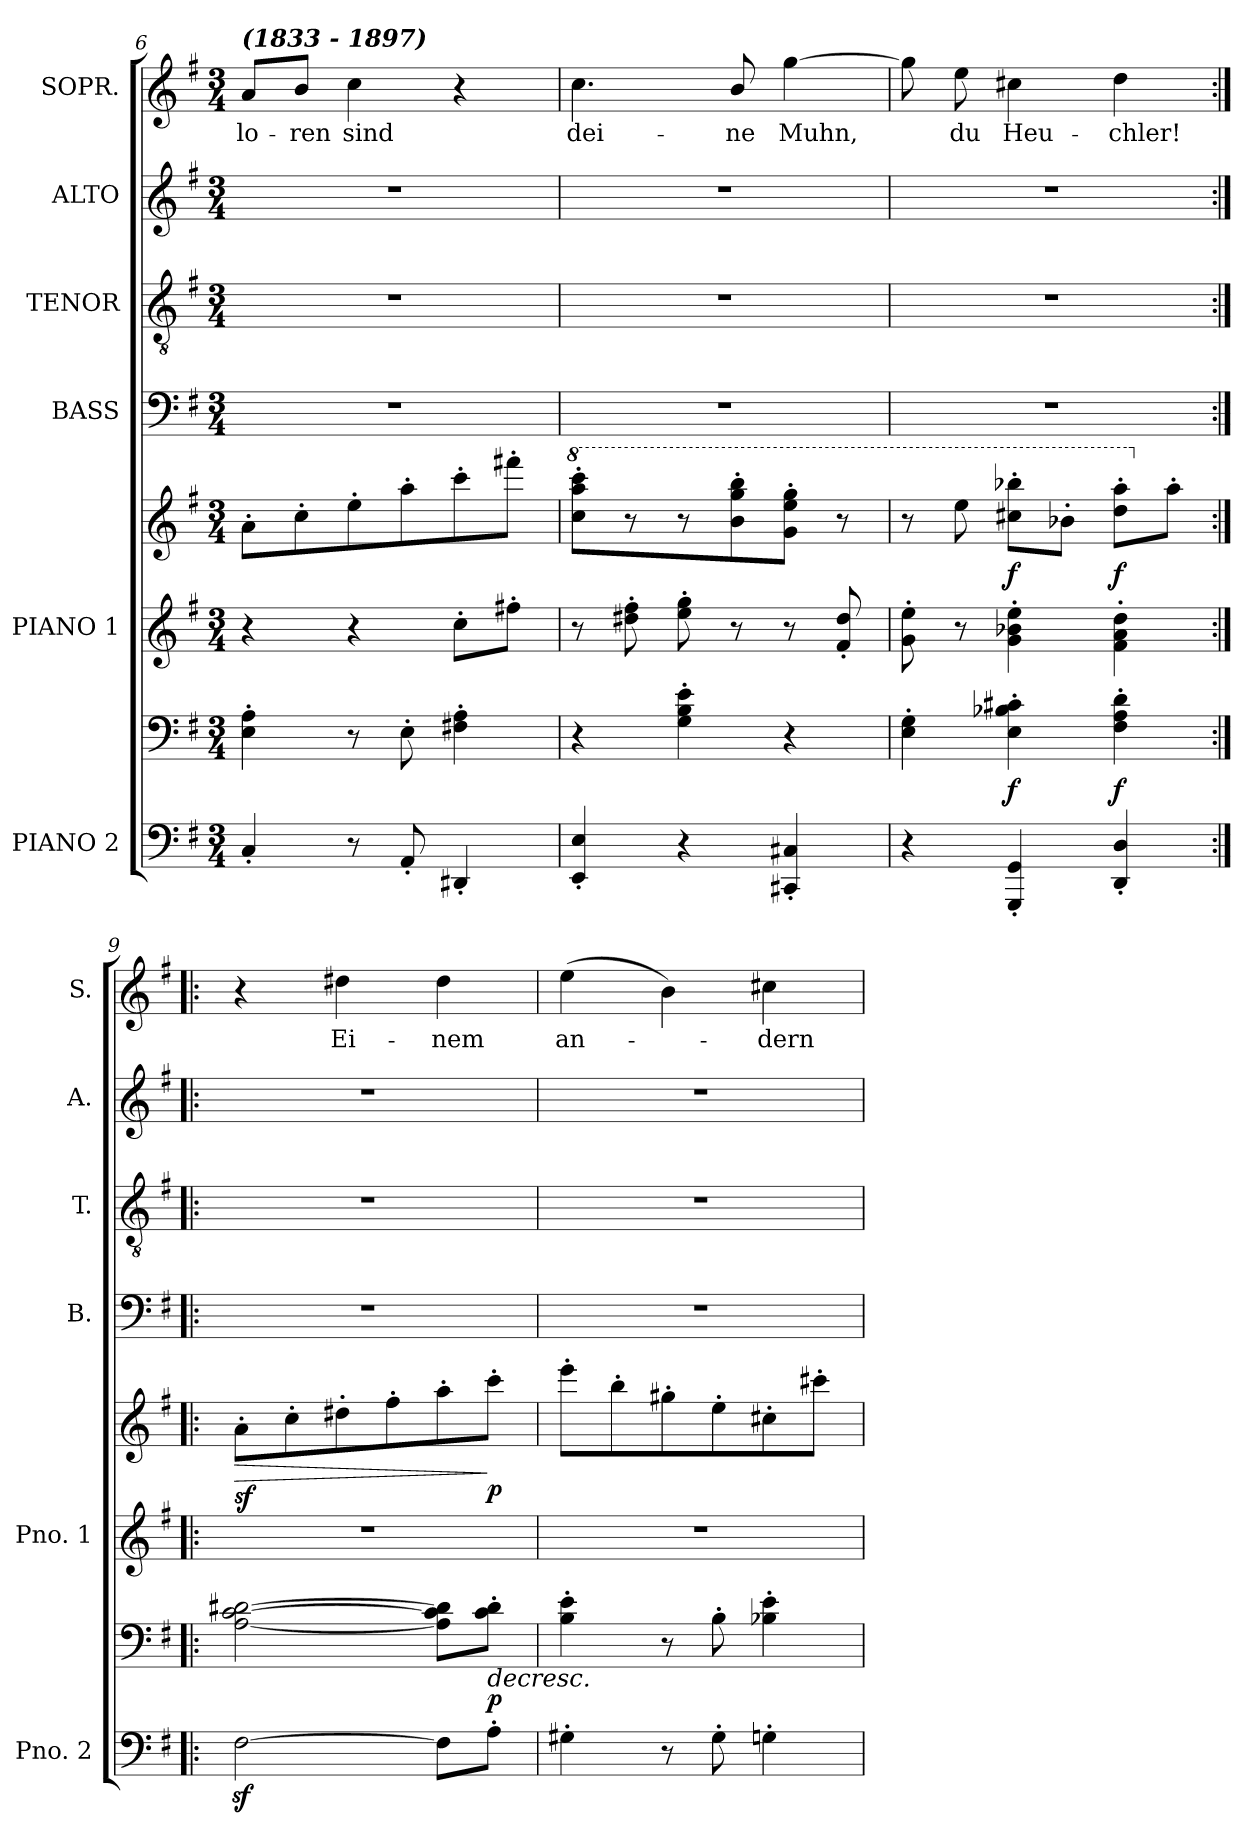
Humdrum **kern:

**kern	**kern	**dynam	**kern	**kern	**dynam	**kern	**kern	**kern	**kern	**text
*part6	*part6	*part6	*part5	*part5	*part5	*part4	*part3	*part2	*part1	*part1
*staff8	*staff7	*staff7/8	*staff6	*staff5	*staff5/6	*staff4	*staff3	*staff2	*staff1	*staff1
*I"PIANO 2	*	*	*I"PIANO 1	*	*	*I"BASS	*I"TENOR	*I"ALTO	*I"SOPR.	*
*I'Pno. 2	*	*	*I'Pno. 1	*	*	*I'B.	*I'T.	*I'A.	*I'S.	*
*clefF4	*clefF4	*	*clefG2	*clefG2	*	*clefF4	*clefGv2	*clefG2	*clefG2	*
*	*	*	*	*	*	*	*ITrd7c12	*	*	*
*k[f#]	*k[f#]	*	*k[f#]	*k[f#]	*	*k[f#]	*k[f#]	*k[f#]	*k[f#]	*
*G:	*G:	*	*G:	*G:	*	*G:	*G:	*G:	*G:	*
*M3/4	*M3/4	*	*M3/4	*M3/4	*	*M3/4	*M3/4	*M3/4	*M3/4	*
=6	=6	=6	=6	=6	=6	=6	=6	=6	=6	=6
!	!	!	!	!	!	!LO:N:vis=1	!LO:N:vis=1	!LO:N:vis=1	!	!
!	!	!	!	!	!	!	!	!	!LO:TX:a:Bi:t=(1833 - 1897)	!
!	!	!	!	!	!	!	!	!	!	!LO:LY:b:color=#000000
4C'i/	4Ei\' 4Ai'	.	4r	8a'i\L	.	2.r	2.r	2.r	8ai/L	-lo-
!	!	!	!	!	!	!	!	!	!	!LO:LY:b:color=#000000
.	.	.	.	8cc'i\	.	.	.	.	8bi/J	-ren
!	!	!	!	!	!	!	!	!	!	!LO:LY:b:color=#000000
8r	8r	.	4r	8ee'i\	.	.	.	.	4cci\	sind
8AA'i/	8E'i\	.	.	8aa'i\	.	.	.	.	.	.
4DD#X'i/	4F#Xi\' 4Ai'	.	8cc'i\L	8ccc'i\	.	.	.	.	4r	.
.	.	.	8ff#X'i\J	8fff#X'i\J	.	.	.	.	.	.
!!LO:LB:g=z
=7	=7	=7	=7	=7	=7	=7	=7	=7	=7	=7
*	*	*	*	*8va	*	*	*	*	*	*
!	!	!	!	!	!	!LO:N:vis=1	!LO:N:vis=1	!LO:N:vis=1	!	!
!	!	!	!	!	!	!	!	!	!	!LO:LY:b:color=#000000
4EEi/' 4Ei'	4r	.	8r	8ccci\' 8aaai' 8cccci'L	.	2.r	2.r	2.r	4.cci\	dei-
.	.	.	8dd#Xi\' 8ff#i'	8r	.	.	.	.	.	.
4r	4Gi\' 4Bi' 4ei'	.	8eei\' 8ggi'	8r	.	.	.	.	.	.
!	!	!	!	!	!	!	!	!	!	!LO:LY:b:color=#000000
.	.	.	8r	8bbi\' 8gggi' 8bbbi'	.	.	.	.	8bi/	-ne
!	!	!	!	!	!	!	!	!	!	!LO:LY:b:color=#000000
4CC#Xi/' 4C#Xi'	4r	.	8r	8ggi\' 8eeei' 8gggi'J	.	.	.	.	[4ggi\	Muhn,
.	.	.	8f#i/' 8dd#i'	8r	.	.	.	.	.	.
=8	=8	=8	=8	=8	=8	=8	=8	=8	=8	=8
!	!	!	!	!	!	!LO:N:vis=1	!LO:N:vis=1	!LO:N:vis=1	!	!
4r	4Ei\' 4Gi'	.	8gi\' 8eei'	8r	.	2.r	2.r	2.r	8ggi\]	.
!	!	!	!	!	!	!	!	!	!	!LO:LY:b:color=#000000
.	.	.	8r	8eeei\	.	.	.	.	8eei\	du
!	!	!	!	!	!	!	!	!	!	!LO:LY:b:color=#000000
4GGGi/' 4GGi'	4Ei\' 4B-Xi' 4c#Xi'	f	4gi\' 4b-Xi' 4eei'	8ccc#Xi\' 8bbb-Xi'L	f	.	.	.	4cc#Xi\	Heu-
.	.	.	.	8bb-X'i\J	.	.	.	.	.	.
!	!	!	!	!	!	!	!	!	!	!LO:LY:b:color=#000000
4DDi/' 4Di'	4F#i\' 4Ai' 4di'	f	4f#i\' 4ai' 4ddi'	8dddi\' 8aaai'L	f	.	.	.	4ddi\	-chler!
*	*	*	*	*X8va	*	*	*	*	*	*
.	.	.	.	8aa'i\J	.	.	.	.	.	.
=9:|!|:	=9:|!|:	=9:|!|:	=9:|!|:	=9:|!|:	=9:|!|:	=9:|!|:	=9:|!|:	=9:|!|:	=9:|!|:	=9:|!|:
!	!	!	!LO:N:vis=1	!	!LO:HP:b	!LO:N:vis=1	!LO:N:vis=1	!LO:N:vis=1	!	!
[2F#zi\	[2Ai\ [2ci [2d#Xi	.	2.r	8a'i\L	> sf	2.r	2.r	2.r	4r	.
.	.	.	.	8cc'i\	.	.	.	.	.	.
!	!	!	!	!	!	!	!	!	!	!LO:LY:b:color=#000000
.	.	.	.	8dd#X'i\	.	.	.	.	4dd#Xi\	Ei-
.	.	.	.	8ff#'i\	.	.	.	.	.	.
!	!	!	!	!	!	!	!	!	!	!LO:LY:b:color=#000000
8F#i\L]	8Ai]\ 8ci]\ 8d#i]\L	]	.	8aa'i\	.	.	.	.	4dd#i\	-nem
!	!	!LO:HP:b	!	!	!	!	!	!	!	!
8A'i\J	8ci'\ 8d#i'\J	> p	.	8ccc'i\J	] p	.	.	.	.	.
=10	=10	=10	=10	=10	=10	=10	=10	=10	=10	=10
!	!	!	!LO:N:vis=1	!	!	!LO:N:vis=1	!LO:N:vis=1	!LO:N:vis=1	!	!
!	!	!	!	!	!	!	!	!	!	!LO:LY:b:color=#000000
4G#X'i\	4Bi\' 4ei'	.	2.r	8eee'i\L	.	2.r	2.r	2.r	(4eei\	an-
.	.	.	.	8bb'i\	.	.	.	.	.	.
8r	8r	.	.	8gg#X'i\	.	.	.	.	4bi\)	.
8G#'i\	8B'i\	.	.	8ee'i\	.	.	.	.	.	.
!	!	!	!	!	!	!	!	!	!	!LO:LY:b:color=#000000
4Gn'i\	4B-Xi\' 4ei'	.	.	8cc#X'i\	.	.	.	.	4cc#Xi\	-dern
.	.	.	.	8ccc#X'i\J	.	.	.	.	.	.
=	=	=	=	=	=	=	=	=	=	=
*-	*-	*-	*-	*-	*-	*-	*-	*-	*-	*-
